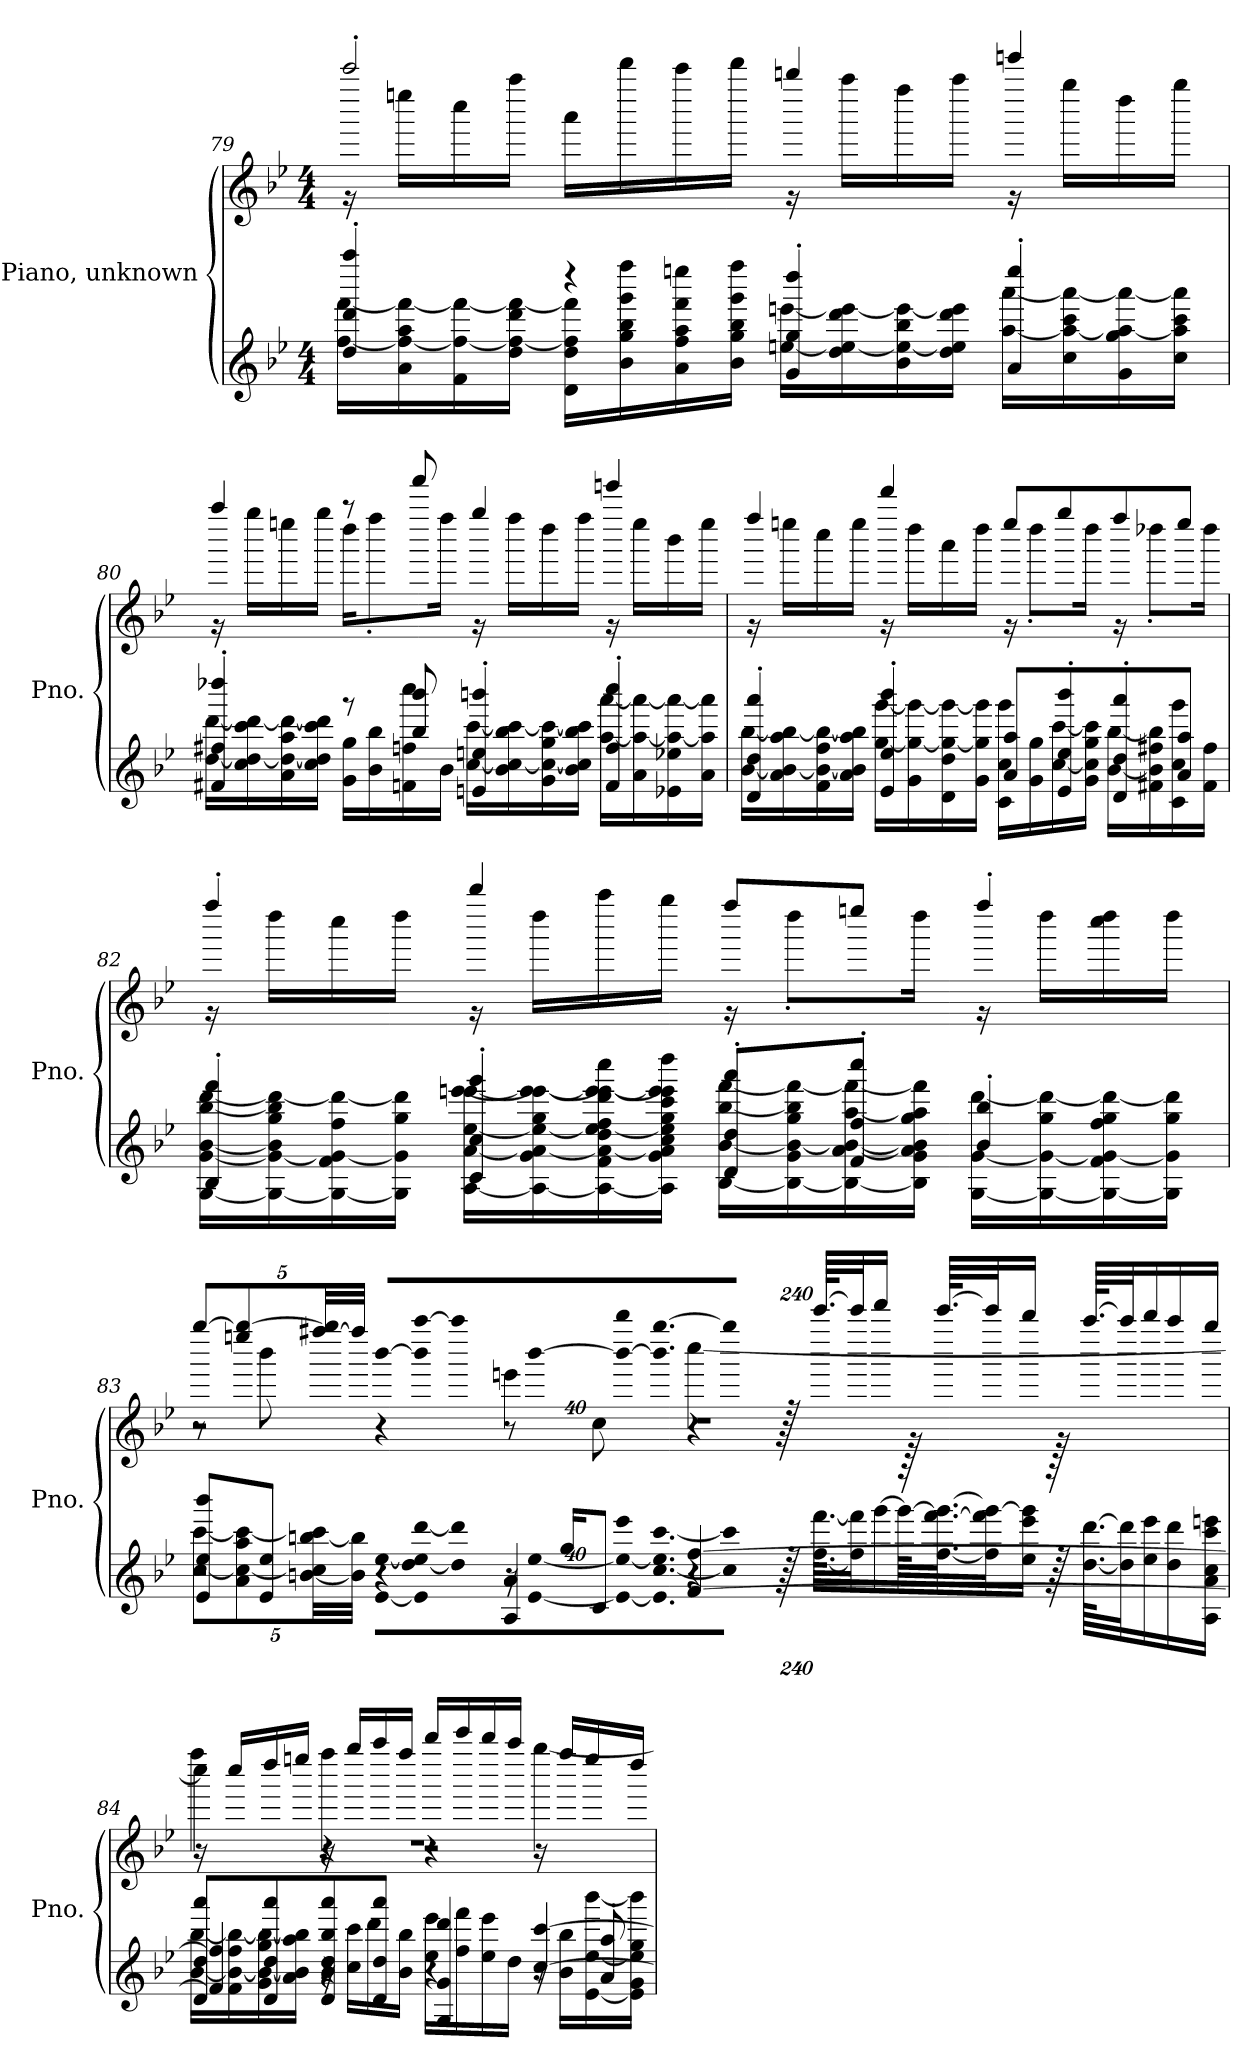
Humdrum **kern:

**kern	**kern
*part1	*part1
*staff2	*staff1
*I"Piano, unknown	*
*I'Pno.	*
!!LO:LB:g=z
*clefG2	*clefG2
*k[b-e-]	*k[b-e-]
*M4/4	*M4/4
=79	=79
*^	*^
4dd/' 4ddd/' 4aaaa/'	[16ff\ [16fff\LL	2ccccc'/	16r
.	16a\ 16ff\_ 16aa\ 16fff\_	.	16eeeen\LL
.	16f\ 16ff\_ 16fff\_	.	16cccc\
.	16dd\ 16ff\_ 16ddd\ 16fff\_JJ	.	16aaaa\JJ
4r	16d\ 16dd\ 16ff\] 16fff\]LL	.	16aaa\LL
.	16b-\ 16gg\ 16bb-\ 16ggg\ 16ffff\	.	16ddddd\
.	16a\ 16ff\ 16aa\ 16fff\ 16eeeen\	.	16ccccc\
.	16b-\ 16gg\ 16bb-\ 16ggg\ 16ffff\JJ	.	16ddddd\JJ
4g/' 4gg/' 4dddd/'	[16een\ [16eeen\LL	4bbbbn/	16r
.	16dd\ 16ee\_ 16ddd\ 16eee\_	.	16aaaa\LL
.	16b-\ 16ee\_ 16bb-\ 16eee\_	.	16ffff\
.	16dd\ 16ee\] 16ddd\ 16eee\]JJ	.	16aaaa\JJ
4a/' 4eeee/'	[16aa\ [16aaa\LL	4eeeeen/	16r
.	16cc\ 16aa\_ 16ccc\ 16aaa\_	.	16gggg\LL
.	16g\ 16gg\ 16aa\_ 16aaa\_	.	16dddd\
.	16cc\ 16aa\] 16ccc\ 16aaa\]JJ	.	16gggg\JJ
!!LO:LB:g=z	!!
=80	=80	=80	=80
4f#X/' 4ff#X/' 4dddd-X/'	[16dd\ [16ddd\LL	4aaaa/	16r
.	16cc\ 16dd\_ 16ccc\ 16ddd\_	.	16gggg\LL
.	16a\ 16dd\_ 16aa\ 16ddd\_	.	16eeeen\
.	16cc\ 16dd\] 16ccc\ 16ddd\]JJ	.	16gggg\JJ
8r	16g\ 16gg\LL	8r	16dddd\KL
.	16b-\ 16bb-\	.	8ffff'\
8bb-/ 8bbb-/	16fn\ 16ffn\ 16cccc\	8fffff/	.
.	16b-\JJ	.	16ffff\Jk
4en/' 4een/' 4bbbn/'	[16cc\ [16ccc\LL	4gggg/	16r
.	16b-\ 16cc\_ 16bb-\ 16ccc\_	.	16ffff\LL
.	16g\ 16cc\_ 16gg\ 16ccc\_	.	16dddd\
.	16b-\ 16cc\] 16bb-\ 16ccc\]JJ	.	16ffff\JJ
4f/' 4ff/' 4cccc/'	[16aa\ [16aaa\LL	4eeeeen/	16r
.	16a\ 16aa\_ 16aaa\_	.	16eeee\LL
.	16e-X\ 16ee-X\ 16aa\_ 16aaa\_	.	16bbb-\
.	16a\ 16aa\] 16aaa\]JJ	.	16eeee\JJ
!!LO:PB:g=z	!!
=81	=81	=81	=81
4d/' 4dd/' 4aaa/'	[16b-\ [16bb-\LL	4ffff/	16r
.	16a\ 16b-\_ 16aa\ 16bb-\_	.	16eeeen\LL
.	16f\ 16b-\_ 16ff\ 16bb-\_	.	16cccc\
.	16a\ 16b-\] 16aa\ 16bb-\]JJ	.	16eeee\JJ
4e-/' 4ee-/' 4bbb-/'	[16gg\ [16ggg\LL	4ddddd/	16r
.	16g\ 16gg\_ 16ggg\_	.	16dddd\LL
.	16d\ 16dd\ 16gg\_ 16ggg\_	.	16aaa\
.	16g\ 16gg\] 16ggg\]JJ	.	16dddd\JJ
8a/ 8aa/L	16c\ 16cc\ 16ggg\LL	8eeee/L	16r
.	16g\ 16gg\	.	8dddd'\L
8e-/' 8ee-/' 8bbb-/'	[16cc\ [16ccc\	8gggg/	.
.	16g\ 16cc\] 16gg\ 16ccc\]JJ	.	16dddd\Jk
8d/' 8dd/' 8aaa/'	[16b-\ [16bb-\LL	8ffff/	16r
.	16f#X\ 16b-\] 16ff#X\ 16bb-\]	.	8dddd-X'\L
8a/ 8aa/J	16c\ 16cc\ 16ggg\	8eeee/J	.
.	16f#\ 16ff#\JJ	.	16dddd-\Jk
!!LO:LB:g=z	!!
=82	=82	=82	=82
4B-/' 4fff/'	[16G\ [16g\ [16b-\ [16bb-\ [16ddd\LL	4ffff'/	16r
.	16G\_ 16g\_ 16b-\] 16gg\ 16bb-\] 16ddd\_	.	16dddd\LL
.	16G\_ 16f\ 16g\_ 16ff\ 16ddd\_	.	16cccc\
.	16G\] 16g\] 16gg\ 16ddd\]JJ	.	16dddd\JJ
4c/' 4cc/' 4ggg/'	[16A\ [16a\ [16ee-\ [16eee-\ [16eeen\LL	4bbbb-/	16r
.	16A\_ 16g\ 16a\_ 16ee-\_ 16gg\ 16eee-\_ 16eee\_	.	16dddd\LL
.	16A\_ 16f\ 16a\_ 16dd\ 16ee-\_ 16ff\ 16ddd\ 16eee-\_ 16eee\_ 16cccc\	.	16aaaa\
.	16A\] 16g\ 16a\] 16cc\ 16ee-\] 16gg\ 16ccc\ 16eee-\] 16eee\] 16dddd\JJ	.	16gggg\JJ
8d/' 8dd/' 8aaa/'L	[16B-\ [16b-\ [16bb-\ [16fff\LL	8ffff/L	16r
.	16B-\_ 16g\ 16b-\_ 16gg\ 16bb-\] 16fff\_	.	8dddd'\L
8f/' 8ff/' 8cccc/'J	16B-\_ [16a\ 16b-\_ [16aa\ 16fff\_	8eeeen/J	.
.	16B-\] 16g\ 16a\] 16b-\] 16gg\ 16aa\] 16fff\]JJ	.	16dddd\Jk
4b-/' 4bb-/'	[16G\ [16g\ [16ddd\LL	4ffff'/	16r
.	16G\_ 16g\_ 16gg\ 16ddd\_	.	16dddd\LL
.	16G\_ 16f\ 16g\_ 16ff\ 16gg\ 16ddd\_	.	16cccc\ 16dddd\
.	16G\] 16g\] 16gg\ 16ddd\]JJ	.	16dddd\JJ
!!LO:LB:g=z
=83	=83	=83	=83
*	*	*	*^
*	*Xbrackettup	*	*	*Xbrackettup
*	*^	*	*	*^
2r	[10cc\ [10ccc\L	8e-/ 8ee-/ 8bbb-/L	1r	8r	[10gggg/L	2r
.	10a\ 10cc\_ 10aa\ 10ccc\_	.	.	.	10eeeen/ 10gggg/_	.
.	.	8e-/ 8ee-/J	.	8bbb-\	.	.
.	[40bn\ 40cc\] [40bbn\ 40ccc\]LL	.	.	.	[40ffff#X/ 40gggg/]LL	.
.	40b\] 40bb\]JJJ	.	.	.	40ffff#/JJJ]	.
!	!LO:N:vis=16	!	!	!	!LO:N:vis=16	!
.	[1920%137e-\ [1920%137ee-\LL	4r	.	4r	[1920%137bbb-/LL	.
!	!LO:N:vis=32	!	!	!	!LO:N:vis=32	!
.	640%23e-\] [640%23dd\ 640%23ee-\] [640%23ddd\L	.	.	.	640%23bbb-/] [640%23aaaa/L	.
!	!LO:N:vis=64	!	!	!	!LO:N:vis=64	!
.	960%17dd\] 960%17ddd\]L	.	.	.	960%17aaaa/L]	.
!	!LO:N:vis=64	!	!	!	!LO:N:vis=64	!
.	[960%17e-\ [960%17ee-\J	.	.	.	[960%17bbb-/J	.
!	!LO:N:vis=32	!	!	!	!LO:N:vis=32	!
.	640%23e-\_ 640%23ee-\_ 640%23eee-\	.	.	.	640%23bbb-/_ 640%23bbbb-/	.
!	!LO:N:vis=32.	!	!	!	!LO:N:vis=32.	!
.	1920%103e-\] [1920%103cc\ 1920%103ee-\] [1920%103ccc\	.	.	.	1920%103bbb-/] [1920%103gggg/	.
!	!LO:N:vis=64	!	!	!	!LO:N:vis=64	!
.	960%17cc\] 960%17ccc\]JJJk	.	.	.	960%17gggg/JJJk]	.
16r	128r	4A/ 4a/	.	4eeen\	128r	8r
.	[64.ff\ [64.fff\KLLL	.	.	.	[64.ccccc/KLLL	.
.	32ff\] 32fff\]J	.	.	.	32ccccc/J]	.
16gg/KL	[16ggg\	.	.	.	16ddddd/JJ	.
8c/J	128ggg\KLL_	.	.	.	128r	8cc\
.	[64.ff\ [64.fff\ 64.ggg\_J	.	.	.	[64.ccccc/KLLL	.
.	32ff\] 32fff\] 32ggg\_J	.	.	.	32ccccc/J]	.
.	16ee-\ 16eee-\ 16ggg\]JJ	.	.	.	16bbbb-/JJ	.
4r	128r	[4f/ [4ff/	.	[4cccc\	128r	4r
.	[64.dd\ [64.ddd\KLLL	.	.	.	[64.aaaa/KLLL	.
.	32dd\] 32ddd\]J	.	.	.	32aaaa/J]	.
.	16ee-\ 16eee-\	.	.	.	16bbbb-/	.
.	16dd\ 16ddd\	.	.	.	16aaaa/	.
.	16A\ 16a\ 16cc\ 16ccc\ 16eeen\JJ	.	.	.	16gggg/JJ	.
!!LO:LB:g=z	!!	!!	!!
=84	=84	=84	=84	=84	=84	=84
8d/ 8dd/ 8aaa/L	[16b-\ [16bb-\LL	4f/] 4ff/]	1r	4cccc\]	16r	4ffff\
.	16f\ 16b-\_ 16ff\ 16bb-\_	.	.	.	16cccc/LL	.
8d/ 8dd/ 8aaa/	16g\ 16b-\_ 16gg\ 16bb-\_	.	.	.	16dddd/	.
.	16a\ 16b-\] 16aa\ 16bb-\]JJ	.	.	.	16eeeen/JJ	.
8d/ 8b-/ 8dd/ 8bb-/ 8aaa/	16r	4r	.	4r	16r	4ffff'\
.	16cc\ 16ccc\LL	.	.	.	16gggg/LL	.
8d/ 8dd/ 8aaa/J	16ddd\	.	.	.	16aaaa/	.
.	16b-\ 16bb-\JJ	.	.	.	16ffff/JJ	.
4r	16ee-\ 16eee-\LL	4G/ 4g/ 4ddd/	.	4r	16bbbb-/LL	2r
.	16ff\ 16fff\	.	.	.	16ccccc/	.
.	16ee-\ 16eee-\	.	.	.	16bbbb-/	.
.	16dd\JJ	.	.	.	16aaaa/JJ	.
[4cc/ [4ccc/	16r	8r	.	[4gggg\	16r	.
.	16b-\ 16bb-\LL	.	.	.	16ffff/LL	.
.	[16e-\ [16ee-\ [16bbb-\	8a/' 8aa/'	.	.	16eeee/	.
.	16e-\] 16g\ 16ee-\] 16gg\ 16bbb-\]JJ	.	.	.	16dddd/JJ	.
*v	*v	*v	*	*	*	*
*	*v	*v	*v	*v
=	=
*-	*-
